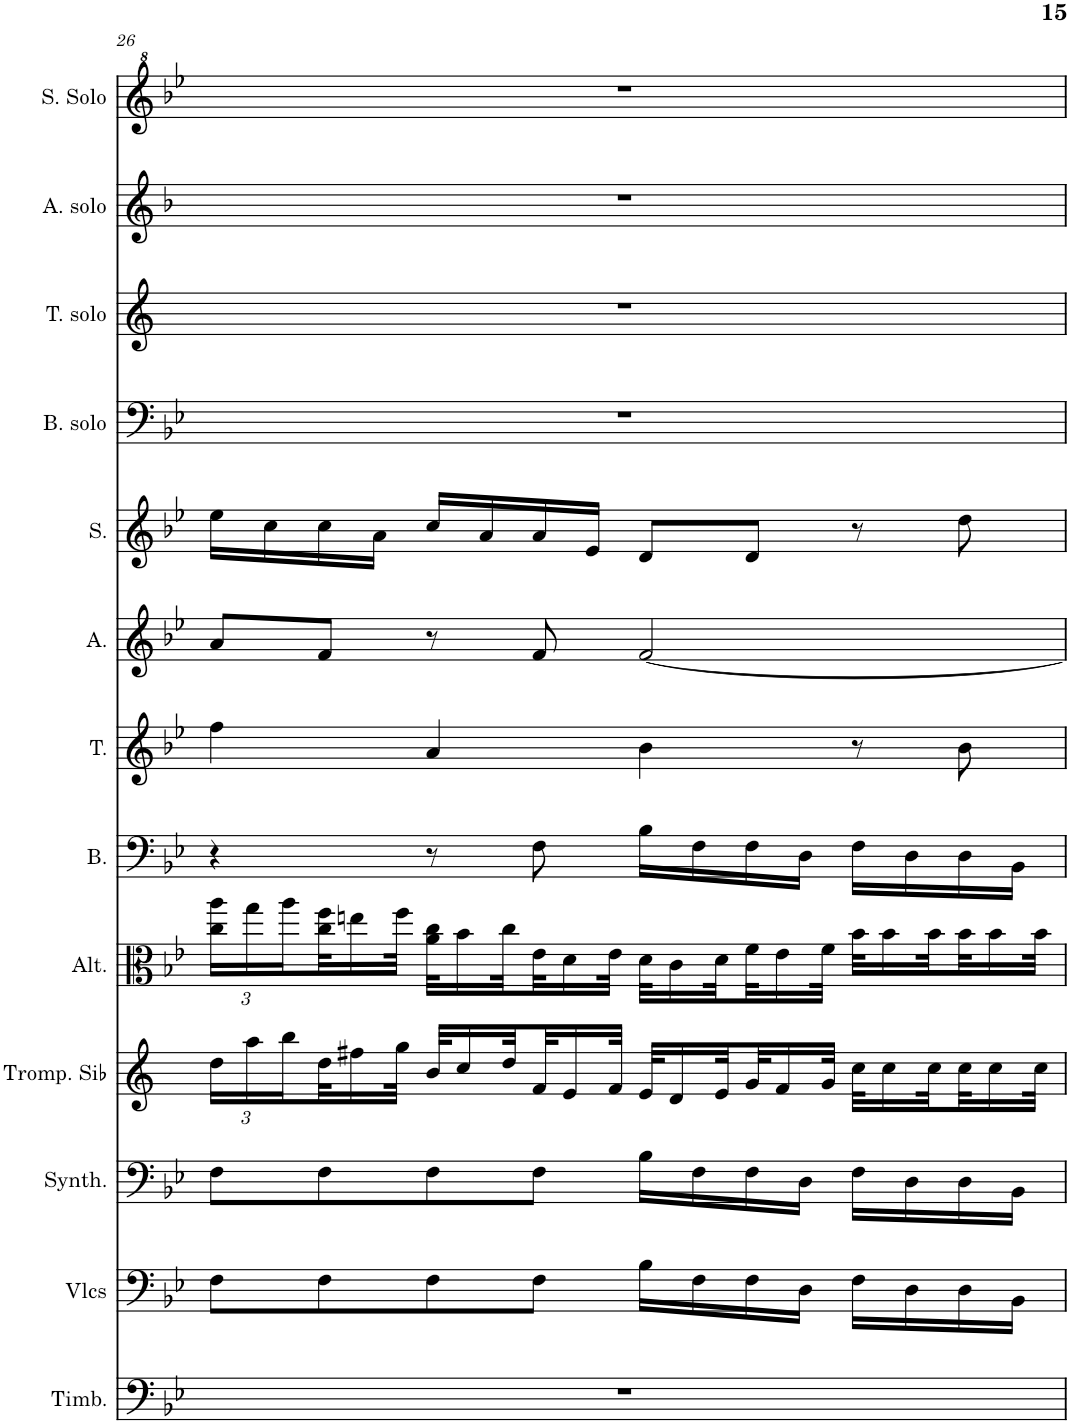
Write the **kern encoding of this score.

**kern	**kern	**kern	**kern	**kern	**kern	**kern	**kern	**kern	**kern	**kern	**kern	**kern
*part13	*part12	*part11	*part10	*part9	*part8	*part7	*part6	*part5	*part4	*part3	*part2	*part1
*staff13	*staff12	*staff11	*staff10	*staff9	*staff8	*staff7	*staff6	*staff5	*staff4	*staff3	*staff2	*staff1
*I"Timbales, Staff-1	*I"Violoncelles, D'Bass/Strings, etc	*I"Synthétiseur d'instruments à cordes, Synth strings, etc	*I"Trompette en Sib, Synth strings 2	*I"Altos, 1st violins	*I"Basse	*I"Ténor	*I"Alto	*I"Soprano	*I"Basse Solo	*I"Tenor Solo	*I"Alto Solo	*I"Soprano Solo
*I'Timb.	*I'Vlcs	*I'Synth.	*I'Tromp. Sib	*I'Alt.	*I'B.	*I'T.	*I'A.	*I'S.	*I'B. solo	*I'T. solo	*I'A. solo	*I'S. Solo
!!LO:PB:g=z
*clefF4	*clefF4	*clefF4	*clefG2	*clefC3	*clefF4	*clefG2	*clefG2	*clefG2	*clefF4	*clefG2	*clefG2	*clefG^2
*	*	*	*Trd1c2	*	*	*	*	*	*	*Trd8c14	*Trd4c7	*
*k[b-e-]	*k[b-e-]	*k[b-e-]	*k[]	*k[b-e-]	*k[b-e-]	*k[b-e-]	*k[b-e-]	*k[b-e-]	*k[b-e-]	*k[]	*k[b-]	*k[b-e-]
*M4/4	*M4/4	*M4/4	*M4/4	*M4/4	*M4/4	*M4/4	*M4/4	*M4/4	*M4/4	*M4/4	*M4/4	*M4/4
*	*	*	*Xbrackettup	*Xbrackettup	*	*	*	*	*	*	*	*
=26	=26	=26	=26	=26	=26	=26	=26	=26	=26	=26	=26	=26
1r	8F\L	8F\L	24dd\LL	24cc\ 24aa\LL	4r	4ff\	8a/L	16ee-\LL	1r	1r	1r	1r
.	.	.	24aa\	24gg\	.	.	.	.	.	.	.	.
.	.	.	.	.	.	.	.	16cc\	.	.	.	.
.	.	.	24bb\	24aa\	.	.	.	.	.	.	.	.
.	8F\	8F\	32dd\K	32cc\ 32ff\K	.	.	8f/J	16cc\	.	.	.	.
.	.	.	16ff#X\	16een\	.	.	.	.	.	.	.	.
.	.	.	.	.	.	.	.	16a\JJ	.	.	.	.
.	.	.	32gg\JJk	32ff\JJk	.	.	.	.	.	.	.	.
.	8F\	8F\	32b/KLL	32a\ 32cc\KLL	8r	4a/	8r	16cc/LL	.	.	.	.
.	.	.	16cc/	16b-\	.	.	.	.	.	.	.	.
.	.	.	.	.	.	.	.	16a/	.	.	.	.
.	.	.	32dd/L	32cc\L	.	.	.	.	.	.	.	.
.	8F\J	8F\J	32f/J	32e-\J	8F\	.	8f/	16a/	.	.	.	.
.	.	.	16e/	16d\	.	.	.	.	.	.	.	.
.	.	.	.	.	.	.	.	16e-/JJ	.	.	.	.
.	.	.	32f/JJk	32e-\JJk	.	.	.	.	.	.	.	.
.	16B-\LL	16B-\LL	32e/KLL	32d\KLL	16B-\LL	4b-\	[2f/	8d/L	.	.	.	.
.	.	.	16d/	16c\	.	.	.	.	.	.	.	.
.	16F\	16F\	.	.	16F\	.	.	.	.	.	.	.
.	.	.	32e/L	32d\L	.	.	.	.	.	.	.	.
.	16F\	16F\	32g/J	32f\J	16F\	.	.	8d/J	.	.	.	.
.	.	.	16f/	16e-\	.	.	.	.	.	.	.	.
.	16D\JJ	16D\JJ	.	.	16D\JJ	.	.	.	.	.	.	.
.	.	.	32g/JJk	32f\JJk	.	.	.	.	.	.	.	.
.	16F\LL	16F\LL	32cc\KLL	32b-\KLL	16F\LL	8r	.	8r	.	.	.	.
.	.	.	16cc\	16b-\	.	.	.	.	.	.	.	.
.	16D\	16D\	.	.	16D\	.	.	.	.	.	.	.
.	.	.	32cc\L	32b-\L	.	.	.	.	.	.	.	.
.	16D\	16D\	32cc\J	32b-\J	16D\	8b-\	.	8dd\	.	.	.	.
.	.	.	16cc\	16b-\	.	.	.	.	.	.	.	.
.	16BB-\JJ	16BB-\JJ	.	.	16BB-\JJ	.	.	.	.	.	.	.
.	.	.	32cc\JJk	32b-\JJk	.	.	.	.	.	.	.	.
=	=	=	=	=	=	=	=	=	=	=	=	=
*-	*-	*-	*-	*-	*-	*-	*-	*-	*-	*-	*-	*-
